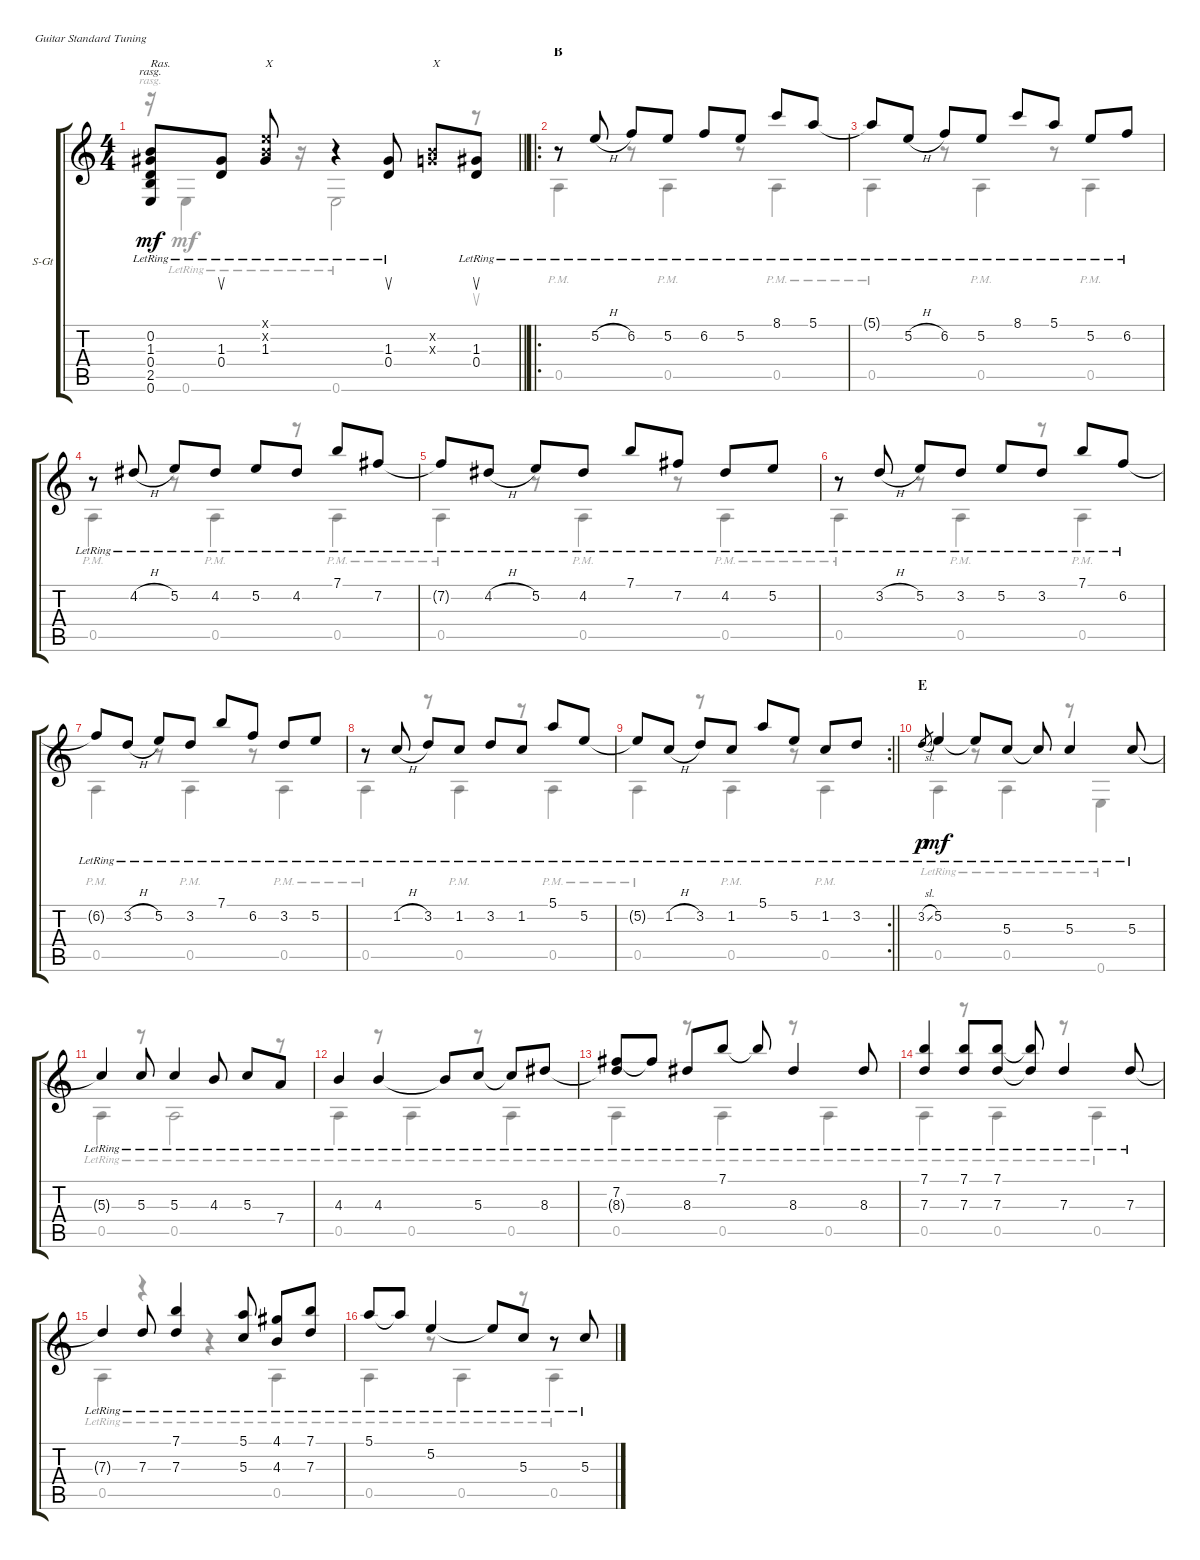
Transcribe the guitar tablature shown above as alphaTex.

\bracketExtendMode groupsimilarinstruments
\firstSystemTrackNameOrientation horizontal
\otherSystemsTrackNameOrientation horizontal
\track ("Your Guitar" "S-Gt") {instrument acousticguitarsteel}
\staff {score tabs}
\tuning (E4 B3 G3 D3 A2 E2)
\voice
\ts (4 4)
\tempo (140 hide)
\clef g2
\barLineRight lightlight
\ks c
(0.2{lr} 1.3{lr} 0.4{lr} 2.5{lr} 0.6{lr}).8{rasg amianapaest txt "Ras." dy mf} (1.3{lr} 0.4{lr}).8{su} (0.1{x} 0.2{x} 1.3{lr}).8{txt "X"} r.4 (1.3{lr} 0.4{lr}).8{su} (0.2{x} 0.3{x}).8{txt "X"} (1.3{lr} 0.4{lr}).8{su} |
\ro
\section ("" "B")
\tempo (145 hide)
r.8 5.2{h lr}.8 6.2{lr}.8 5.2{lr}.8 6.2{lr}.8 5.2{lr}.8 8.1{lr}.8 5.1{lr}.8 |
5.1{lr t}.8 5.2{h lr}.8 6.2{lr}.8 5.2{lr}.8 8.1{lr}.8 5.1{lr}.8 5.2{lr}.8 6.2{lr}.8 |
r.8 4.2{h lr}.8 5.2{lr}.8 4.2{lr}.8 5.2{lr}.8 4.2{lr}.8 7.1{lr}.8 7.2{lr}.8 |
7.2{lr t}.8 4.2{h lr}.8 5.2{lr}.8 4.2{lr}.8 7.1{lr}.8 7.2{lr}.8 4.2{lr}.8 5.2{lr}.8 |
r.8 3.2{h lr}.8 5.2{lr}.8 3.2{lr}.8 5.2{lr}.8 3.2{lr}.8 7.1{lr}.8 6.2{lr}.8 |
6.2{lr t}.8 3.2{h lr}.8 5.2{lr}.8 3.2{lr}.8 7.1{lr}.8 6.2{lr}.8 3.2{lr}.8 5.2{lr}.8 |
r.8 1.2{h lr}.8 3.2{lr}.8 1.2{lr}.8 3.2{lr}.8 1.2{lr}.8 5.1{lr}.8 5.2{lr}.8 |
\rc 2
\barLineRight lightlight
5.2{lr t}.8 1.2{h lr}.8 3.2{lr}.8 1.2{lr}.8 5.1{lr}.8 5.2{lr}.8 1.2{lr}.8 3.2{lr}.8 |
\section ("" "E")
\tempo (140 hide)
3.2{sl lr}.8{gr dy p} 5.2{lr}.4{dy mf} 5.2{lr t}.8 5.3{lr}.8 5.3{lr t}.8 5.3{lr}.4 5.3{lr}.8 |
5.3{lr t}.4 5.3{lr}.8 5.3{lr}.4 4.3{lr}.8 5.3{lr}.8 7.4{lr}.8 |
4.3{lr}.4 4.3{lr}.4 4.3{lr t}.8 5.3{lr}.8 5.3{lr t}.8 8.3{lr}.8 |
(7.2{lr} 8.3{lr t}).8 7.2{lr t}.8 8.3{lr}.8 7.1{lr}.8 7.1{lr t}.8 8.3{lr}.4 8.3{lr}.8 |
(7.1{lr} 7.3{lr}).4 (7.1{lr} 7.3{lr}).8 (7.1{lr} 7.3{lr}).8 (7.1{lr t} 7.3{lr t}).8 7.3{lr}.4 7.3{lr}.8 |
7.3{lr t}.4 7.3{lr}.8 (7.1{lr} 7.3{lr}).4 (5.1{lr} 5.3{lr}).8 (4.1{lr} 4.3{lr}).8 (7.1{lr} 7.3{lr}).8 |
5.1{lr}.8 5.1{lr t}.8 5.2{lr}.4 5.2{lr t}.8 5.3{lr}.8 r.8 5.3{lr}.8
\voice
\clef g2
\ottava regular
\simile none
\barLineRight lightlight
\ks c
r.16{rasg amianapaest dy mf} 0.6{lr}.4 r.16 0.6{lr}.2 r.8{su} |
0.5{pm}.4 r.8 0.5{pm}.4 r.8 0.5{pm}.4 |
0.5{pm}.4 r.8 0.5{pm}.4 r.8 0.5{pm}.4 |
0.5{pm}.4 r.8 0.5{pm}.4 r.8 0.5{pm}.4 |
0.5{pm}.4 r.8 0.5{pm}.4 r.8 0.5{pm}.4 |
0.5{pm}.4 r.8 0.5{pm}.4 r.8 0.5{pm}.4 |
0.5{pm}.4 r.8 0.5{pm}.4 r.8 0.5{pm}.4 |
0.5{pm}.4 r.8 0.5{pm}.4 r.8 0.5{pm}.4 |
\barLineRight lightlight
0.5{pm}.4 r.8 0.5{pm}.4 r.8 0.5{pm}.4 |
0.5{lr}.4 r.8 0.5{lr}.4 r.8 0.6{lr}.4 |
0.5{lr}.4 r.8 0.5{lr}.2 r.8 |
0.5{lr}.4 r.8 0.5{lr}.4 r.8 0.5{lr}.4 |
0.5{lr}.4 r.8 0.5{lr}.4 r.8 0.5{lr}.4 |
0.5{lr}.4 r.8 0.5{lr}.4 r.8 0.5{lr}.4 |
0.5{lr}.4 r.4 r.4 0.5{lr}.4 |
0.5{lr}.4 r.8 0.5{lr}.4 r.8 0.5{lr}.4
